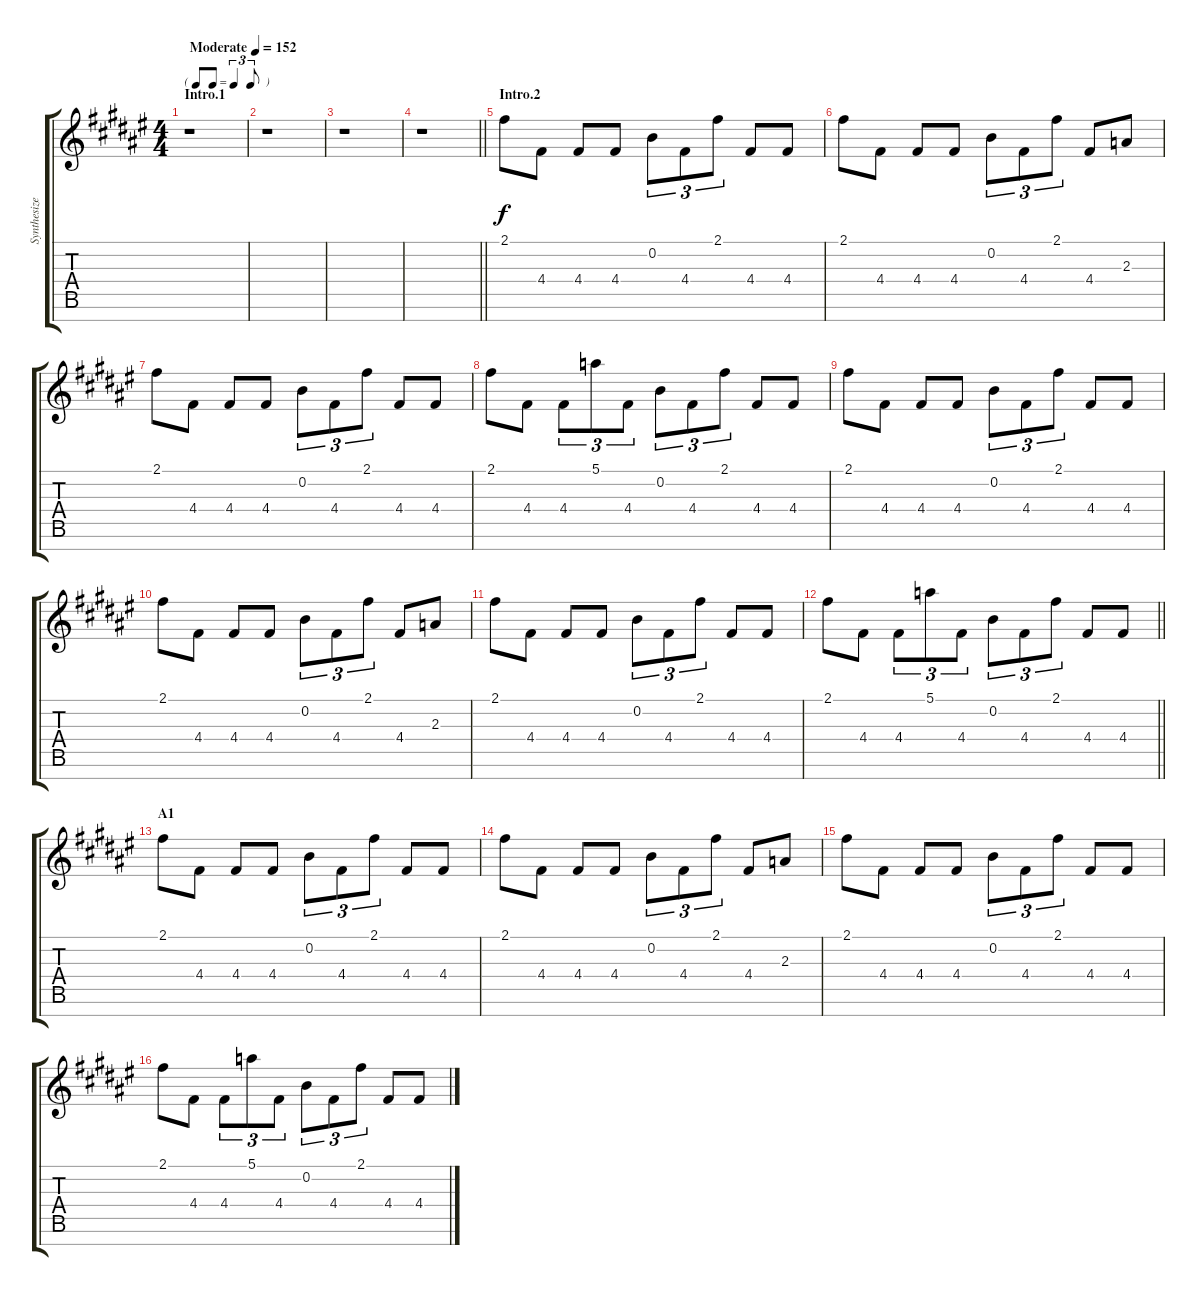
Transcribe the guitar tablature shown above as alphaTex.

\track ("Synthesizer II" "Synthesize") {instrument lead1square}
\staff {score tabs}
\tuning (E5 B4 G4 D4 A3 E3 B2) {hide}
\ts (4 4)
\tf triplet8th
\section ("" "Intro.1")
\tempo (152 "Moderate")
\clef g2
\ks f#
r.1{dy f instrument lead1square} |
r.1 |
r.1 |
\barLineRight lightlight
r.1 |
\section ("" "Intro.2")
2.1.8 4.4.8 4.4.8 4.4.8 0.2.8{tu (3 2)} 4.4.8{tu (3 2)} 2.1.8{tu (3 2)} 4.4.8 4.4.8 |
2.1.8 4.4.8 4.4.8 4.4.8 0.2.8{tu (3 2)} 4.4.8{tu (3 2)} 2.1.8{tu (3 2)} 4.4.8 2.3.8 |
2.1.8 4.4.8 4.4.8 4.4.8 0.2.8{tu (3 2)} 4.4.8{tu (3 2)} 2.1.8{tu (3 2)} 4.4.8 4.4.8 |
2.1.8 4.4.8 4.4.8{tu (3 2)} 5.1.8{tu (3 2)} 4.4.8{tu (3 2)} 0.2.8{tu (3 2)} 4.4.8{tu (3 2)} 2.1.8{tu (3 2)} 4.4.8 4.4.8 |
2.1.8 4.4.8 4.4.8 4.4.8 0.2.8{tu (3 2)} 4.4.8{tu (3 2)} 2.1.8{tu (3 2)} 4.4.8 4.4.8 |
2.1.8 4.4.8 4.4.8 4.4.8 0.2.8{tu (3 2)} 4.4.8{tu (3 2)} 2.1.8{tu (3 2)} 4.4.8 2.3.8 |
2.1.8 4.4.8 4.4.8 4.4.8 0.2.8{tu (3 2)} 4.4.8{tu (3 2)} 2.1.8{tu (3 2)} 4.4.8 4.4.8 |
\barLineRight lightlight
2.1.8 4.4.8 4.4.8{tu (3 2)} 5.1.8{tu (3 2)} 4.4.8{tu (3 2)} 0.2.8{tu (3 2)} 4.4.8{tu (3 2)} 2.1.8{tu (3 2)} 4.4.8 4.4.8 |
\section ("" "A1")
2.1.8 4.4.8 4.4.8 4.4.8 0.2.8{tu (3 2)} 4.4.8{tu (3 2)} 2.1.8{tu (3 2)} 4.4.8 4.4.8 |
2.1.8 4.4.8 4.4.8 4.4.8 0.2.8{tu (3 2)} 4.4.8{tu (3 2)} 2.1.8{tu (3 2)} 4.4.8 2.3.8 |
2.1.8 4.4.8 4.4.8 4.4.8 0.2.8{tu (3 2)} 4.4.8{tu (3 2)} 2.1.8{tu (3 2)} 4.4.8 4.4.8 |
2.1.8 4.4.8 4.4.8{tu (3 2)} 5.1.8{tu (3 2)} 4.4.8{tu (3 2)} 0.2.8{tu (3 2)} 4.4.8{tu (3 2)} 2.1.8{tu (3 2)} 4.4.8 4.4.8
